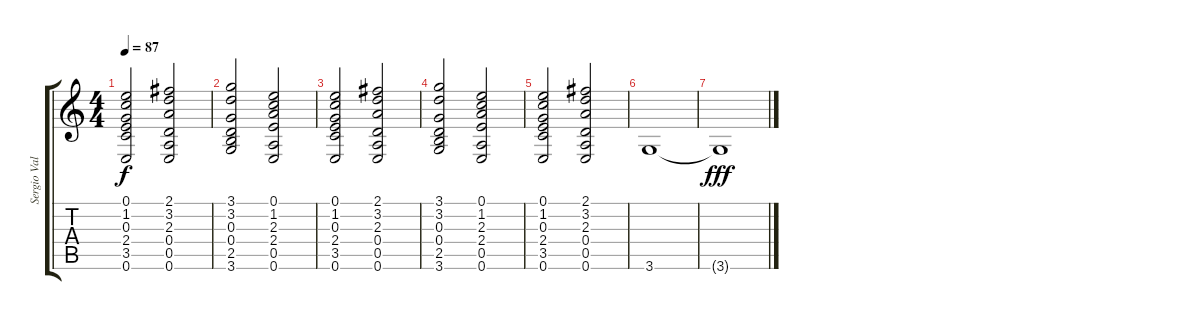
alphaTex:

\track ("Sergio Vallín (Intro y ritmo)" "Sergio Val") {instrument acousticguitarsteel}
\staff {score tabs}
\tuning (E4 B3 G3 D3 A2 E2) {hide}
\ts (4 4)
\tempo 87
\clef g2
\ks c
(0.1 1.2 0.3 2.4 3.5 0.6).2{dy f} (2.1 3.2 2.3 0.4 0.5 0.6).2 |
(3.1 3.2 0.3 0.4 2.5 3.6).2 (0.1 1.2 2.3 2.4 0.5 0.6).2 |
(0.1 1.2 0.3 2.4 3.5 0.6).2 (2.1 3.2 2.3 0.4 0.5 0.6).2 |
(3.1 3.2 0.3 0.4 2.5 3.6).2 (0.1 1.2 2.3 2.4 0.5 0.6).2 |
(0.1 1.2 0.3 2.4 3.5 0.6).2 (2.1 3.2 2.3 0.4 0.5 0.6).2 |
3.6.1 |
3.6{t}.1{dy fff}
